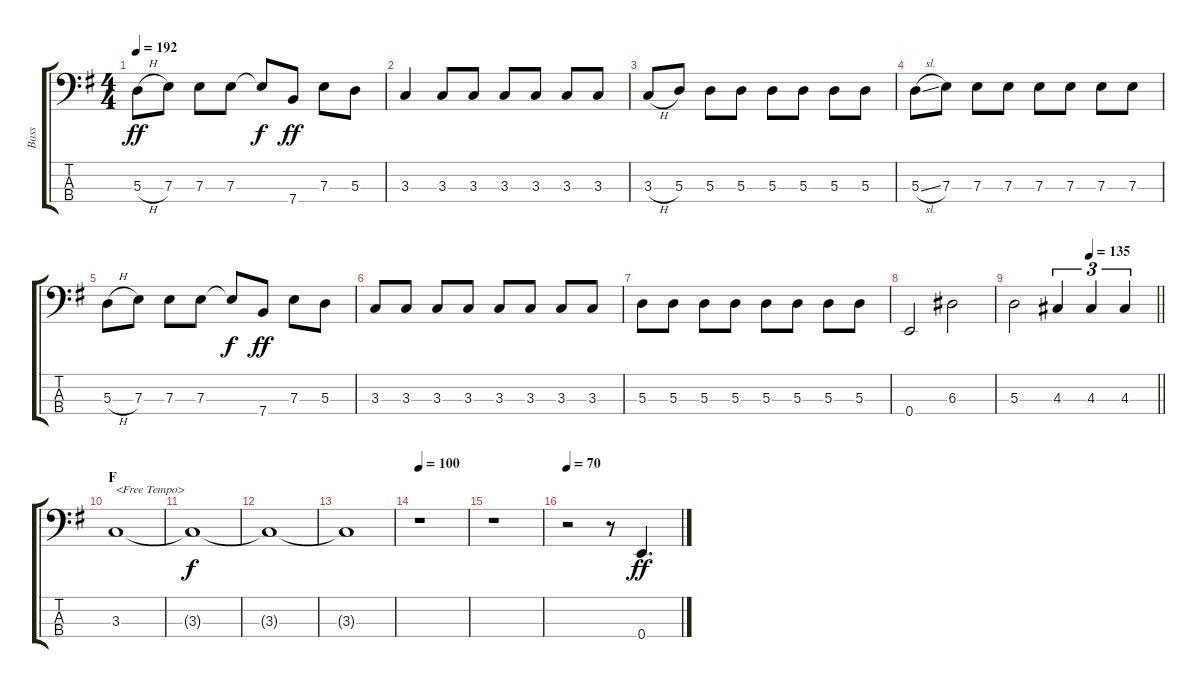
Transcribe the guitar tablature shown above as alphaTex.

\track ("Bass" "Bass") {instrument electricbasspick}
\staff {score tabs}
\tuning (G2 D2 A1 E1) {hide}
\ts (4 4)
\tempo 192
\clef f4
\ks g
5.3{h}.8{dy ff} 7.3.8 7.3.8 7.3.8 7.3{t}.8{dy f} 7.4.8{dy ff} 7.3.8 5.3.8 |
3.3.4 3.3.8 3.3.8 3.3.8 3.3.8 3.3.8 3.3.8 |
3.3{h}.8 5.3.8 5.3.8 5.3.8 5.3.8 5.3.8 5.3.8 5.3.8 |
5.3{sl}.8 7.3.8 7.3.8 7.3.8 7.3.8 7.3.8 7.3.8 7.3.8 |
5.3{h}.8 7.3.8 7.3.8 7.3.8 7.3{t}.8{dy f} 7.4.8{dy ff} 7.3.8 5.3.8 |
3.3.8 3.3.8 3.3.8 3.3.8 3.3.8 3.3.8 3.3.8 3.3.8 |
5.3.8 5.3.8 5.3.8 5.3.8 5.3.8 5.3.8 5.3.8 5.3.8 |
0.4.2 6.3.2 |
\tempo (135 0.53125)
\barLineRight lightlight
5.3.2 4.3.4{tu (3 2)} 4.3.4{tu (3 2)} 4.3.4{tu (3 2)} |
\section ("" "F")
3.3.1{txt "<Free Tempo>"} |
3.3{t}.1{dy f} |
3.3{t}.1 |
3.3{t}.1 |
\tempo 100
r.1 |
r.1 |
\tempo 70
r.2 r.8 0.4.4{d dy ff}
